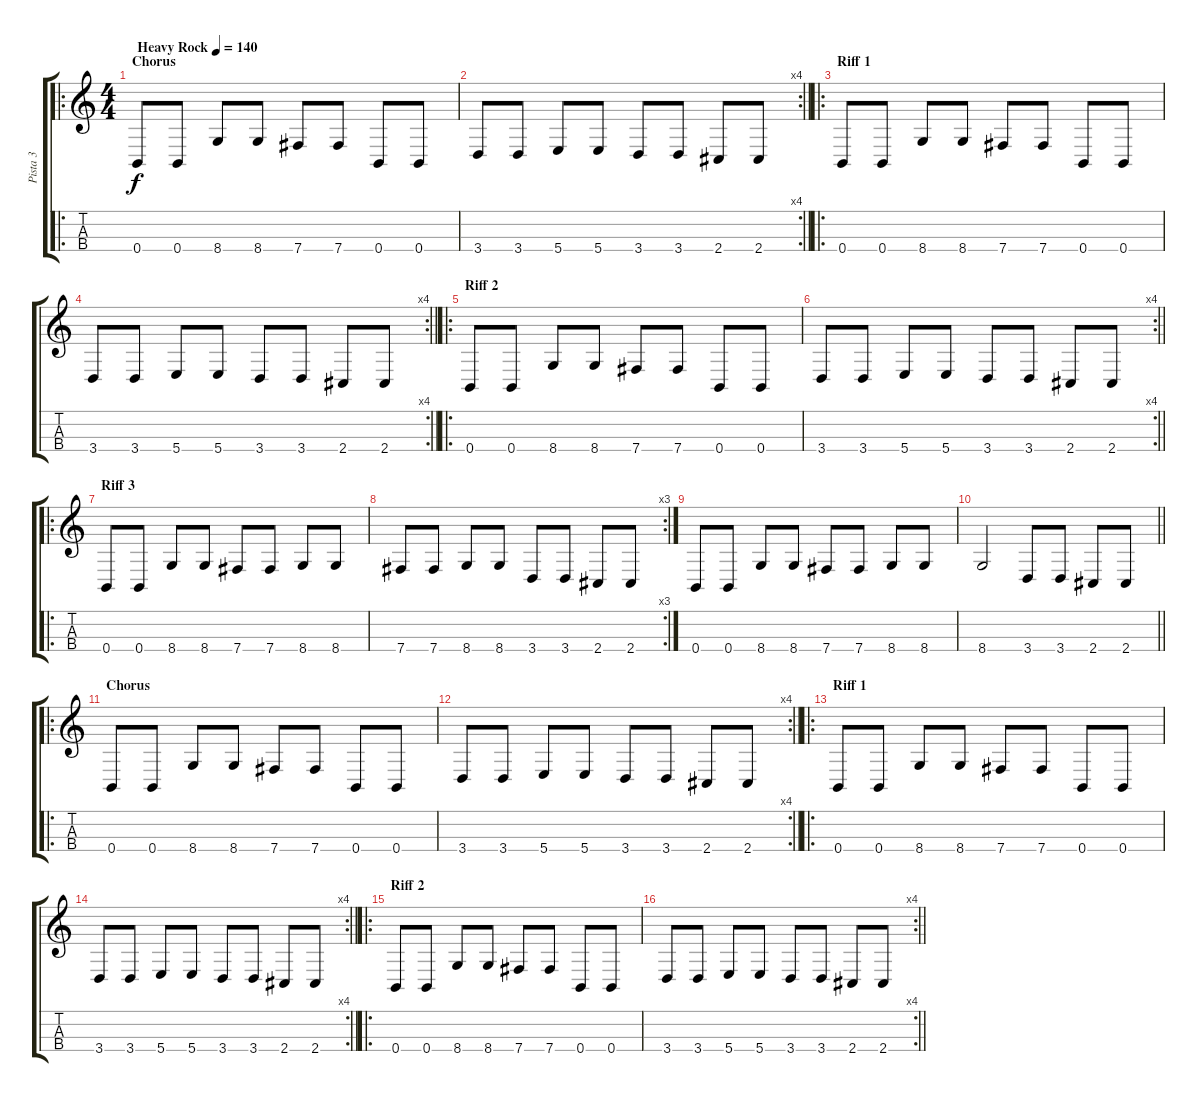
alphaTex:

\track ("Pista 3" "Pista 3") {instrument electricbasspick}
\staff {score tabs}
\tuning (E2 B2 Gb1 B1) {hide}
\ro
\ts (4 4)
\section ("" "Chorus")
\tempo (140 "Heavy Rock")
\clef g2
\ks c
0.4.8{dy f instrument electricbasspick} 0.4.8 8.4.8 8.4.8 7.4.8 7.4.8 0.4.8 0.4.8 |
\rc 4
\barLineRight lightlight
3.4.8 3.4.8 5.4.8 5.4.8 3.4.8 3.4.8 2.4.8 2.4.8 |
\ro
\section ("" "Riff 1")
0.4.8 0.4.8 8.4.8 8.4.8 7.4.8 7.4.8 0.4.8 0.4.8 |
\rc 4
\barLineRight lightlight
3.4.8 3.4.8 5.4.8 5.4.8 3.4.8 3.4.8 2.4.8 2.4.8 |
\ro
\section ("" "Riff 2")
0.4.8 0.4.8 8.4.8 8.4.8 7.4.8 7.4.8 0.4.8 0.4.8 |
\rc 4
\barLineRight lightlight
3.4.8 3.4.8 5.4.8 5.4.8 3.4.8 3.4.8 2.4.8 2.4.8 |
\ro
\section ("" "Riff 3")
0.4.8 0.4.8 8.4.8 8.4.8 7.4.8 7.4.8 8.4.8 8.4.8 |
\rc 3
7.4.8 7.4.8 8.4.8 8.4.8 3.4.8 3.4.8 2.4.8 2.4.8 |
0.4.8 0.4.8 8.4.8 8.4.8 7.4.8 7.4.8 8.4.8 8.4.8 |
\barLineRight lightlight
8.4.2 3.4.8 3.4.8 2.4.8 2.4.8 |
\ro
\section ("" "Chorus")
0.4.8 0.4.8 8.4.8 8.4.8 7.4.8 7.4.8 0.4.8 0.4.8 |
\rc 4
\barLineRight lightlight
3.4.8 3.4.8 5.4.8 5.4.8 3.4.8 3.4.8 2.4.8 2.4.8 |
\ro
\section ("" "Riff 1")
0.4.8 0.4.8 8.4.8 8.4.8 7.4.8 7.4.8 0.4.8 0.4.8 |
\rc 4
\barLineRight lightlight
3.4.8 3.4.8 5.4.8 5.4.8 3.4.8 3.4.8 2.4.8 2.4.8 |
\ro
\section ("" "Riff 2")
0.4.8 0.4.8 8.4.8 8.4.8 7.4.8 7.4.8 0.4.8 0.4.8 |
\rc 4
\barLineRight lightlight
3.4.8 3.4.8 5.4.8 5.4.8 3.4.8 3.4.8 2.4.8 2.4.8
